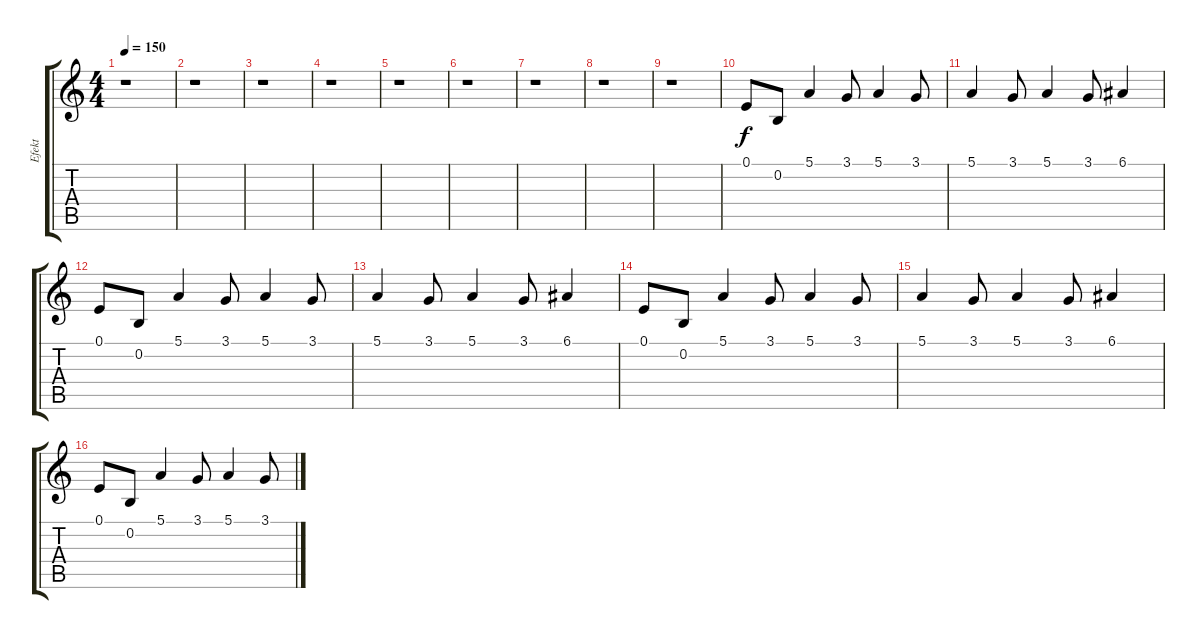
\track ("Efekt" "Efekt") {instrument stringensemble1}
\staff {score tabs}
\tuning (E4 B3 G3 D3 A2 E2) {hide}
\ts (4 4)
\tempo 150
\clef g2
\ks c
r.1{dy f} |
r.1 |
r.1 |
r.1 |
r.1 |
r.1 |
r.1 |
r.1 |
r.1 |
0.1.8 0.2.8 5.1.4 3.1.8 5.1.4 3.1.8 |
5.1.4 3.1.8 5.1.4 3.1.8 6.1.4 |
0.1.8 0.2.8 5.1.4 3.1.8 5.1.4 3.1.8 |
5.1.4 3.1.8 5.1.4 3.1.8 6.1.4 |
0.1.8 0.2.8 5.1.4 3.1.8 5.1.4 3.1.8 |
5.1.4 3.1.8 5.1.4 3.1.8 6.1.4 |
0.1.8 0.2.8 5.1.4 3.1.8 5.1.4 3.1.8
